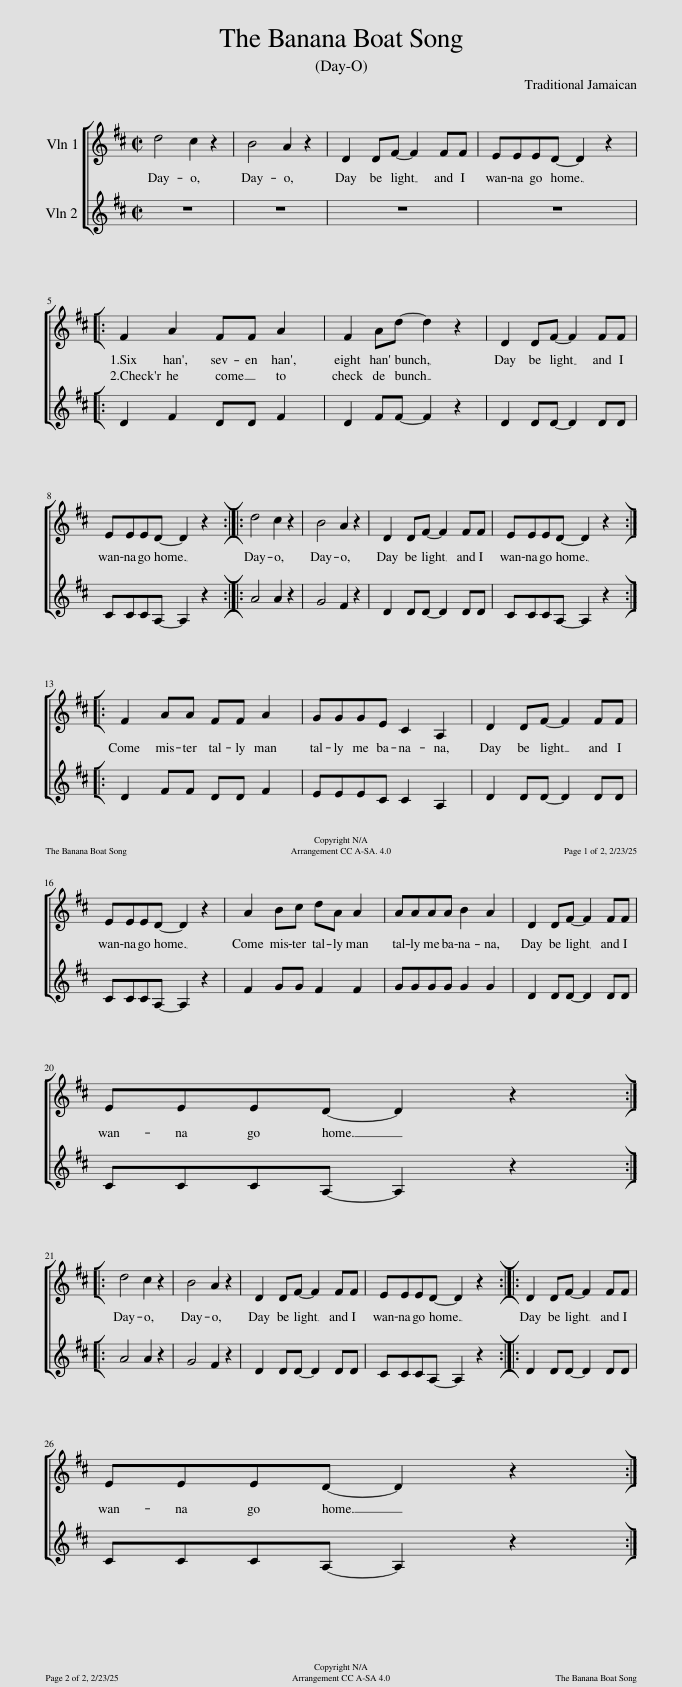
X:1
%%score [ 1 2 ]
L:1/8
M:2/2
I:linebreak $
K:D
V:1 treble
V:2 treble
V:1
 d4 c2 z2 | B4 A2 z2 | D2 DF- F2 FF | EEED- D2 z2 |:$ F2 A2 FF A2 | %5
 F2 Ad- d2 z2 | D2 DF- F2 FF |$ EEED- D2 z2 :: d4 c2 z2 | B4 A2 z2 | %10
 D2 DF- F2 FF | EEED- D2 z2 ::$ F2 AA FF A2 | GGGE C2 A,2 | D2 DF- F2 FF |$ %15
 EEED- D2 z2 | A2 Bc dA A2 | AAAA B2 A2 | D2 DF- F2 FF |$ EEED- D2 z2 ::$ %20
 d4 c2 z2 | B4 A2 z2 | D2 DF- F2 FF | EEED- D2 z2 :: D2 DF- F2 FF |$ %25
 EEED- D2 z2 :| %26
V:2
 z8 | z8 | z8 | z8 |:$ D2 F2 DD F2 | %5
 D2 FF- F2 z2 | D2 DD- D2 DD |$ CCCA,- A,2 z2 :: A4 A2 z2 | G4 F2 z2 | %10
 D2 DD- D2 DD | CCCA,- A,2 z2 ::$ D2 FF DD F2 | EEEC C2 A,2 | D2 DD- D2 DD |$ %15
 CCCA,- A,2 z2 | F2 GG F2 F2 | GGGG G2 G2 | D2 DD- D2 DD |$ CCCA,- A,2 z2 ::$ %20
 A4 A2 z2 | G4 F2 z2 | D2 DD- D2 DD | CCCA,- A,2 z2 :: D2 DD- D2 DD |$ %25
 CCCA,- A,2 z2 :| %26
